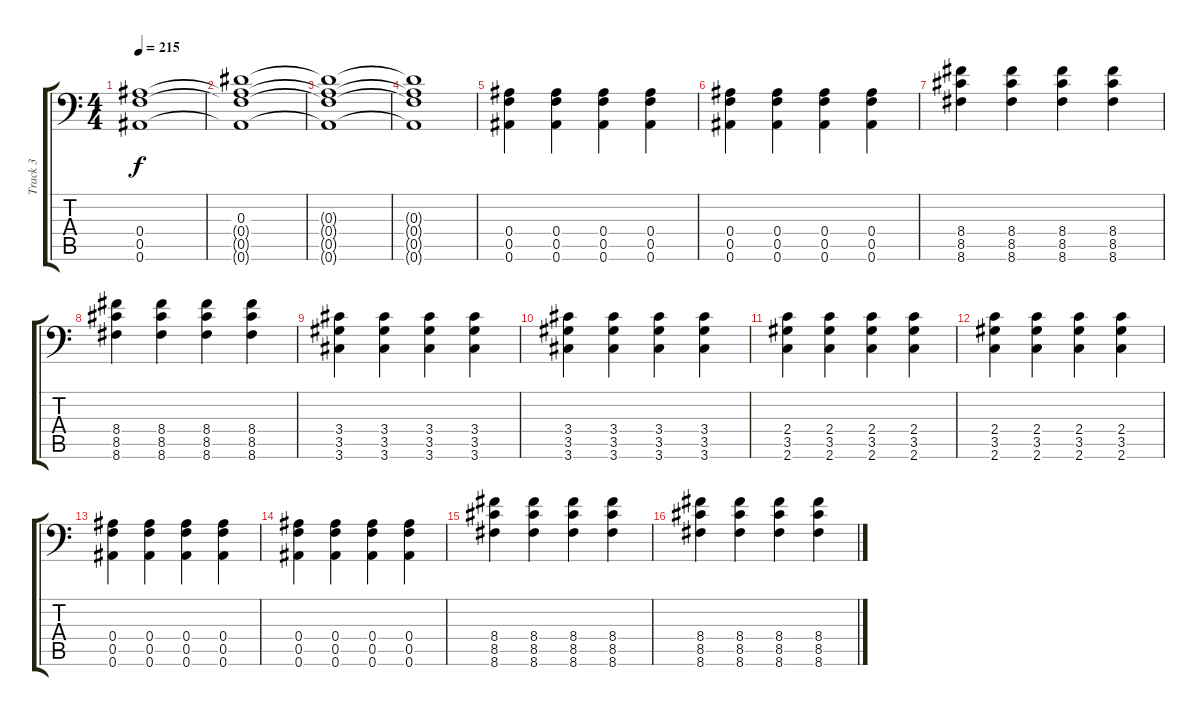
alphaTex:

\track ("Track 3" "Track 3") {instrument distortionguitar}
\staff {score tabs}
\tuning (C4 G3 Eb3 Bb2 F2 Bb1) {hide}
\ts (4 4)
\tempo 215
\clef f4
\ks c
(0.4 0.5 0.6).1{dy f} |
(0.3 0.4{t} 0.5{t} 0.6{t}).1 |
(0.3{t} 0.4{t} 0.5{t} 0.6{t}).1 |
(0.3{t} 0.4{t} 0.5{t} 0.6{t}).1 |
(0.4 0.5 0.6).4 (0.4 0.5 0.6).4 (0.4 0.5 0.6).4 (0.4 0.5 0.6).4 |
(0.4 0.5 0.6).4 (0.4 0.5 0.6).4 (0.4 0.5 0.6).4 (0.4 0.5 0.6).4 |
(8.4 8.5 8.6).4 (8.4 8.5 8.6).4 (8.4 8.5 8.6).4 (8.4 8.5 8.6).4 |
(8.4 8.5 8.6).4 (8.4 8.5 8.6).4 (8.4 8.5 8.6).4 (8.4 8.5 8.6).4 |
(3.4 3.5 3.6).4 (3.4 3.5 3.6).4 (3.4 3.5 3.6).4 (3.4 3.5 3.6).4 |
(3.4 3.5 3.6).4 (3.4 3.5 3.6).4 (3.4 3.5 3.6).4 (3.4 3.5 3.6).4 |
(2.4 3.5 2.6).4 (2.4 3.5 2.6).4 (2.4 3.5 2.6).4 (2.4 3.5 2.6).4 |
(2.4 3.5 2.6).4 (2.4 3.5 2.6).4 (2.4 3.5 2.6).4 (2.4 3.5 2.6).4 |
(0.4 0.5 0.6).4 (0.4 0.5 0.6).4 (0.4 0.5 0.6).4 (0.4 0.5 0.6).4 |
(0.4 0.5 0.6).4 (0.4 0.5 0.6).4 (0.4 0.5 0.6).4 (0.4 0.5 0.6).4 |
(8.4 8.5 8.6).4 (8.4 8.5 8.6).4 (8.4 8.5 8.6).4 (8.4 8.5 8.6).4 |
(8.4 8.5 8.6).4 (8.4 8.5 8.6).4 (8.4 8.5 8.6).4 (8.4 8.5 8.6).4
